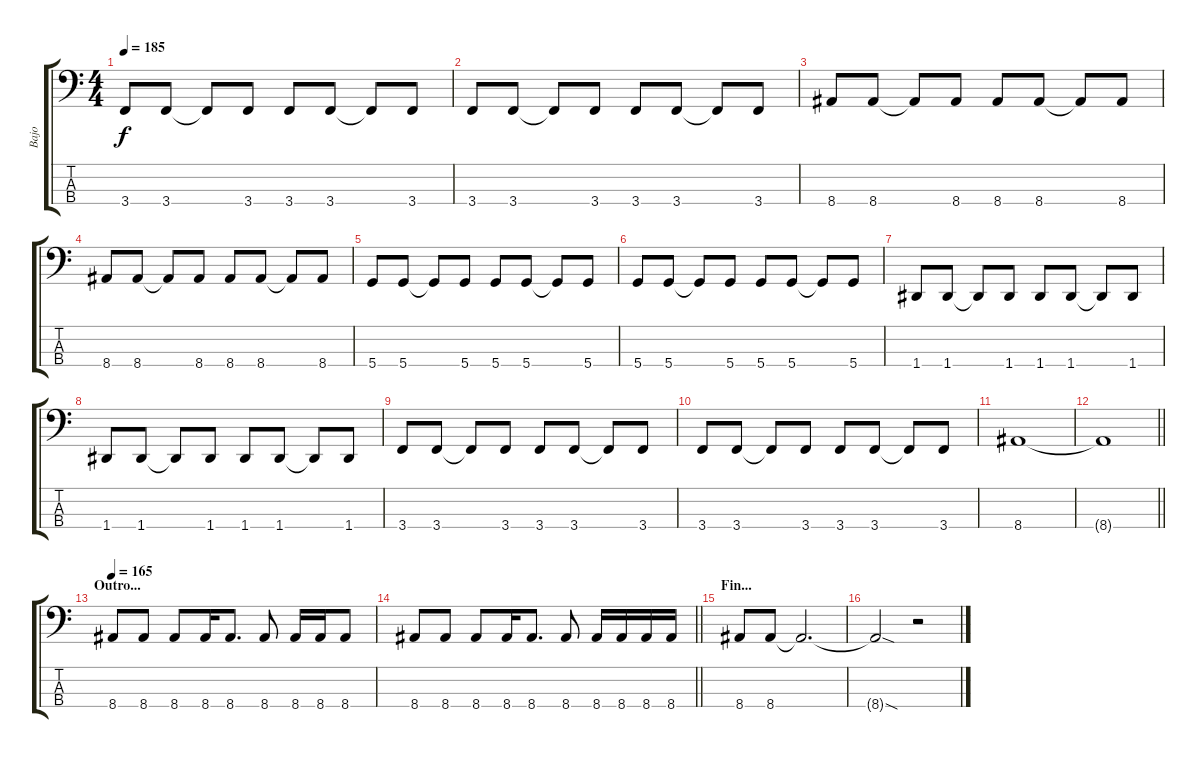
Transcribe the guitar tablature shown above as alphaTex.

\track ("Bajo" "Bajo") {instrument electricbasspick}
\staff {score tabs}
\tuning (G2 D2 A1 D1) {hide}
\ts (4 4)
\tempo 185
\clef f4
\ks c
3.4.8{dy f} 3.4.8 3.4{t}.8 3.4.8 3.4.8 3.4.8 3.4{t}.8 3.4.8 |
3.4.8 3.4.8 3.4{t}.8 3.4.8 3.4.8 3.4.8 3.4{t}.8 3.4.8 |
8.4.8 8.4.8 8.4{t}.8 8.4.8 8.4.8 8.4.8 8.4{t}.8 8.4.8 |
8.4.8 8.4.8 8.4{t}.8 8.4.8 8.4.8 8.4.8 8.4{t}.8 8.4.8 |
5.4.8 5.4.8 5.4{t}.8 5.4.8 5.4.8 5.4.8 5.4{t}.8 5.4.8 |
5.4.8 5.4.8 5.4{t}.8 5.4.8 5.4.8 5.4.8 5.4{t}.8 5.4.8 |
1.4.8 1.4.8 1.4{t}.8 1.4.8 1.4.8 1.4.8 1.4{t}.8 1.4.8 |
1.4.8 1.4.8 1.4{t}.8 1.4.8 1.4.8 1.4.8 1.4{t}.8 1.4.8 |
3.4.8 3.4.8 3.4{t}.8 3.4.8 3.4.8 3.4.8 3.4{t}.8 3.4.8 |
3.4.8 3.4.8 3.4{t}.8 3.4.8 3.4.8 3.4.8 3.4{t}.8 3.4.8 |
8.4.1 |
\barLineRight lightlight
8.4{t}.1 |
\section ("" "Outro...")
\tempo 165
8.4.8 8.4.8 8.4.8 8.4.16 8.4.8{d} 8.4.8 8.4.16 8.4.16 8.4.8 |
\barLineRight lightlight
8.4.8 8.4.8 8.4.8 8.4.16 8.4.8{d} 8.4.8 8.4.16 8.4.16 8.4.16 8.4.16 |
\section ("" "Fin...")
8.4.8 8.4.8 8.4{t}.2{d} |
8.4{sod t}.2 r.2
